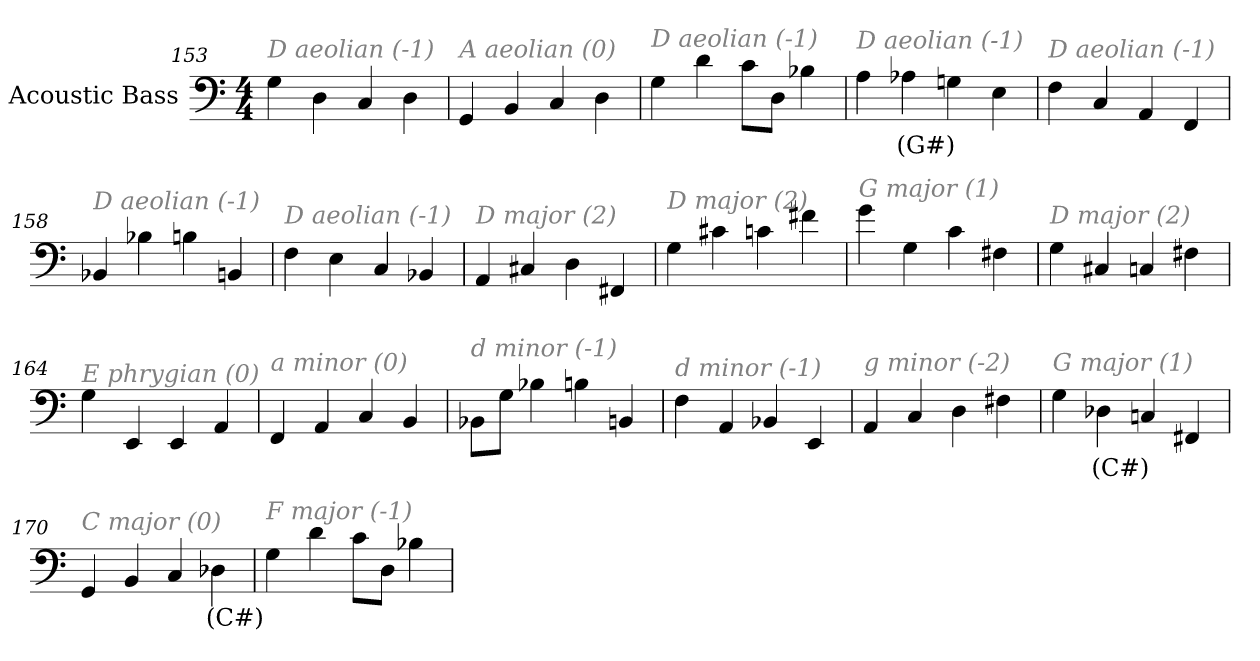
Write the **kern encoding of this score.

**kern	**text
*part1	*part1
*staff1	*staff1
*I"Acoustic Bass	*
*clefF4	*
*ITrd7c12	*
*k[]	*
*C:	*
*M4/4	*
=153	=153
!LO:TX:i:color=#808080:t=D aeolian (-1)	!
4GG	.
4DD	.
4CC	.
4DD	.
=154	=154
!LO:TX:i:color=#808080:t=A aeolian (0)	!
4GGG	.
4BBB	.
4CC	.
4DD	.
=155	=155
!LO:TX:i:color=#808080:t=D aeolian (-1)	!
4GG	.
4D	.
8CL	.
8DDJ	.
4BB-X	.
=156	=156
!LO:TX:i:color=#808080:t=D aeolian (-1)	!
4AA	.
4AA-Xi	(G#)
4GGn	.
4EE	.
=157	=157
!LO:TX:i:color=#808080:t=D aeolian (-1)	!
4FF	.
4CC	.
4AAA	.
4FFF	.
=158	=158
!LO:TX:i:color=#808080:t=D aeolian (-1)	!
4BBB-X	.
4BB-X	.
4BBn	.
4BBBn	.
=159	=159
!LO:TX:i:color=#808080:t=D aeolian (-1)	!
4FF	.
4EE	.
4CC	.
4BBB-X	.
=160	=160
!LO:TX:i:color=#808080:t=D major (2)	!
4AAA	.
4CC#X	.
4DD	.
4FFF#X	.
=161	=161
!LO:TX:i:color=#808080:t=D major (2)	!
4GG	.
4C#X	.
4Cn	.
4F#X	.
=162	=162
!LO:TX:i:color=#808080:t=G major (1)	!
4G	.
4GG	.
4C	.
4FF#X	.
=163	=163
!LO:TX:i:color=#808080:t=D major (2)	!
4GG	.
4CC#X	.
4CCn	.
4FF#X	.
=164	=164
!LO:TX:i:color=#808080:t=E phrygian (0)	!
4GG	.
4EEE	.
4EEE	.
4AAA	.
=165	=165
!LO:TX:i:color=#808080:t=a minor (0)	!
4FFF	.
4AAA	.
4CC	.
4BBB	.
=166	=166
!LO:TX:i:color=#808080:t=d minor (-1)	!
8BBB-XL	.
8GGJ	.
4BB-X	.
4BBn	.
4BBBn	.
=167	=167
!LO:TX:i:color=#808080:t=d minor (-1)	!
4FF	.
4AAA	.
4BBB-X	.
4EEE	.
=168	=168
!LO:TX:i:color=#808080:t=g minor (-2)	!
4AAA	.
4CC	.
4DD	.
4FF#X	.
=169	=169
!LO:TX:i:color=#808080:t=G major (1)	!
4GG	.
4DD-Xi	(C#)
4CCn	.
4FFF#X	.
=170	=170
!LO:TX:i:color=#808080:t=C major (0)	!
4GGG	.
4BBB	.
4CC	.
4DD-Xi	(C#)
=171	=171
!LO:TX:i:color=#808080:t=F major (-1)	!
4GG	.
4D	.
8CL	.
8DDJ	.
4BB-X	.
=	=
*-	*-
